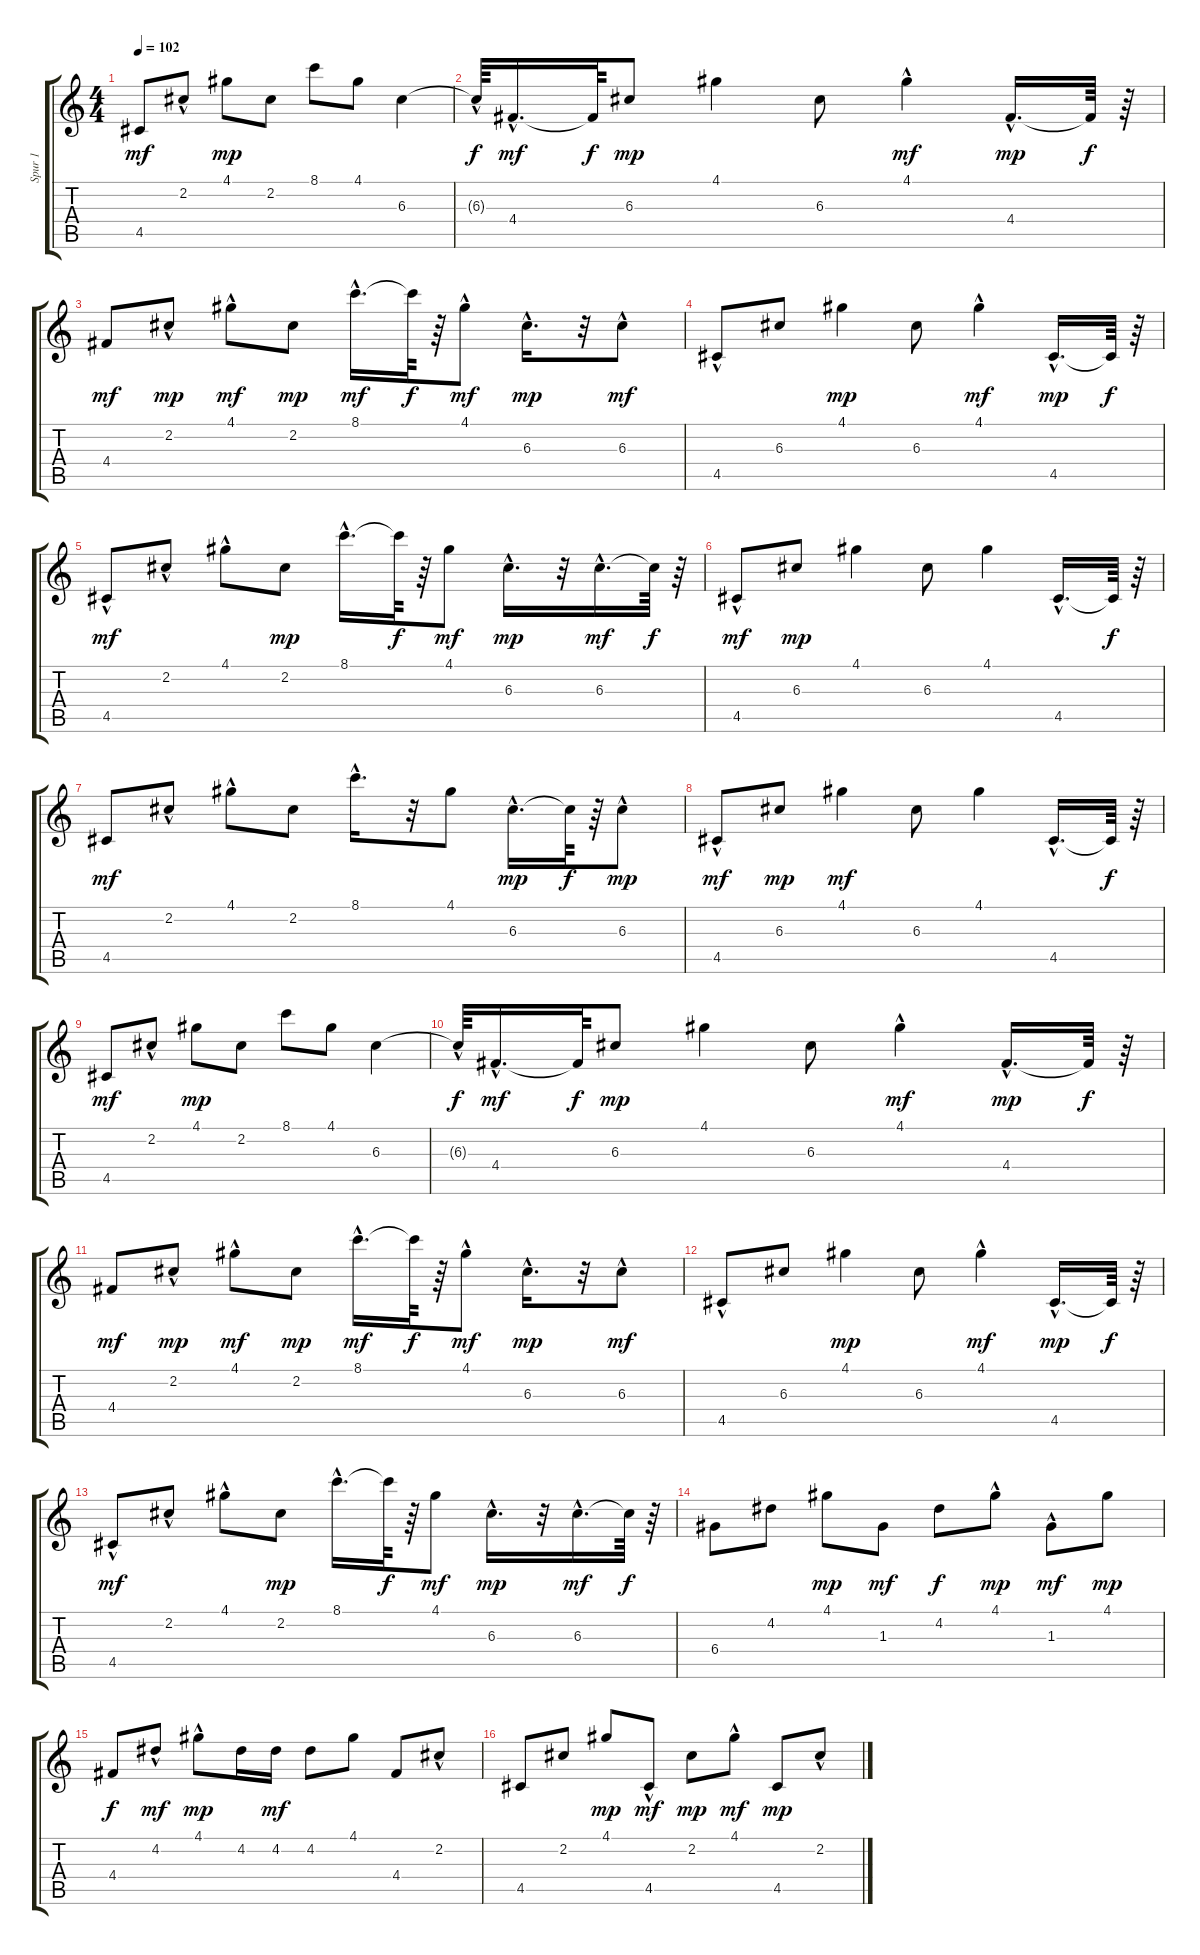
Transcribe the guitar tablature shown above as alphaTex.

\track ("Spur 1" "Spur 1") {instrument electricguitarclean}
\staff {score tabs}
\tuning (E4 B3 G3 D3 A2 E2) {hide}
\ts (4 4)
\tempo 102
\clef g2
\ks c
4.5.8{dy mf} 2.2{hac}.8 4.1.8{dy mp} 2.2.8 8.1.8 4.1.8 6.3.4 |
6.3{hac t}.64{dy f} 4.4{hac}.16{d dy mf} 4.4{t}.64{dy f} 6.3.8{dy mp} 4.1.4 6.3.8 4.1{hac}.4{dy mf} 4.4{hac}.16{d dy mp} 4.4{t}.64{dy f} r.64 |
4.4.8{dy mf} 2.2{hac}.8{dy mp} 4.1{hac}.8{dy mf} 2.2.8{dy mp} 8.1{hac}.16{d dy mf} 8.1{t}.64{dy f} r.64 4.1{hac}.8{dy mf} 6.3{hac}.16{d dy mp} r.32 6.3{hac}.8{dy mf} |
4.5{hac}.8 6.3.8 4.1.4{dy mp} 6.3.8 4.1{hac}.4{dy mf} 4.5{hac}.16{d dy mp} 4.5{t}.64{dy f} r.64 |
4.5{hac}.8{dy mf} 2.2{hac}.8 4.1{hac}.8 2.2.8{dy mp} 8.1{hac}.16{d} 8.1{t}.64{dy f} r.64 4.1.8{dy mf} 6.3{hac}.16{d dy mp} r.32 6.3{hac}.16{d dy mf} 6.3{t}.64{dy f} r.64 |
4.5{hac}.8{dy mf} 6.3.8{dy mp} 4.1.4 6.3.8 4.1.4 4.5{hac}.16{d} 4.5{t}.64{dy f} r.64 |
4.5.8{dy mf} 2.2{hac}.8 4.1{hac}.8 2.2.8 8.1{hac}.16{d} r.32 4.1.8 6.3{hac}.16{d dy mp} 6.3{t}.64{dy f} r.64 6.3{hac}.8{dy mp} |
4.5{hac}.8{dy mf} 6.3.8{dy mp} 4.1.4{dy mf} 6.3.8 4.1.4 4.5{hac}.16{d} 4.5{t}.64{dy f} r.64 |
4.5.8{dy mf} 2.2{hac}.8 4.1.8{dy mp} 2.2.8 8.1.8 4.1.8 6.3.4 |
6.3{hac t}.64{dy f} 4.4{hac}.16{d dy mf} 4.4{t}.64{dy f} 6.3.8{dy mp} 4.1.4 6.3.8 4.1{hac}.4{dy mf} 4.4{hac}.16{d dy mp} 4.4{t}.64{dy f} r.64 |
4.4.8{dy mf} 2.2{hac}.8{dy mp} 4.1{hac}.8{dy mf} 2.2.8{dy mp} 8.1{hac}.16{d dy mf} 8.1{t}.64{dy f} r.64 4.1{hac}.8{dy mf} 6.3{hac}.16{d dy mp} r.32 6.3{hac}.8{dy mf} |
4.5{hac}.8 6.3.8 4.1.4{dy mp} 6.3.8 4.1{hac}.4{dy mf} 4.5{hac}.16{d dy mp} 4.5{t}.64{dy f} r.64 |
4.5{hac}.8{dy mf} 2.2{hac}.8 4.1{hac}.8 2.2.8{dy mp} 8.1{hac}.16{d} 8.1{t}.64{dy f} r.64 4.1.8{dy mf} 6.3{hac}.16{d dy mp} r.32 6.3{hac}.16{d dy mf} 6.3{t}.64{dy f} r.64 |
6.4.8 4.2.8 4.1.8{dy mp} 1.3.8{dy mf} 4.2.8{dy f} 4.1{hac}.8{dy mp} 1.3{hac}.8{dy mf} 4.1.8{dy mp} |
4.4.8{dy f} 4.2{hac}.8{dy mf} 4.1{hac}.8{dy mp} 4.2.16 4.2.16{dy mf} 4.2.8 4.1.8 4.4.8 2.2{hac}.8 |
4.5.8 2.2.8 4.1.8{dy mp} 4.5{hac}.8{dy mf} 2.2.8{dy mp} 4.1{hac}.8{dy mf} 4.5.8{dy mp} 2.2{hac}.8
